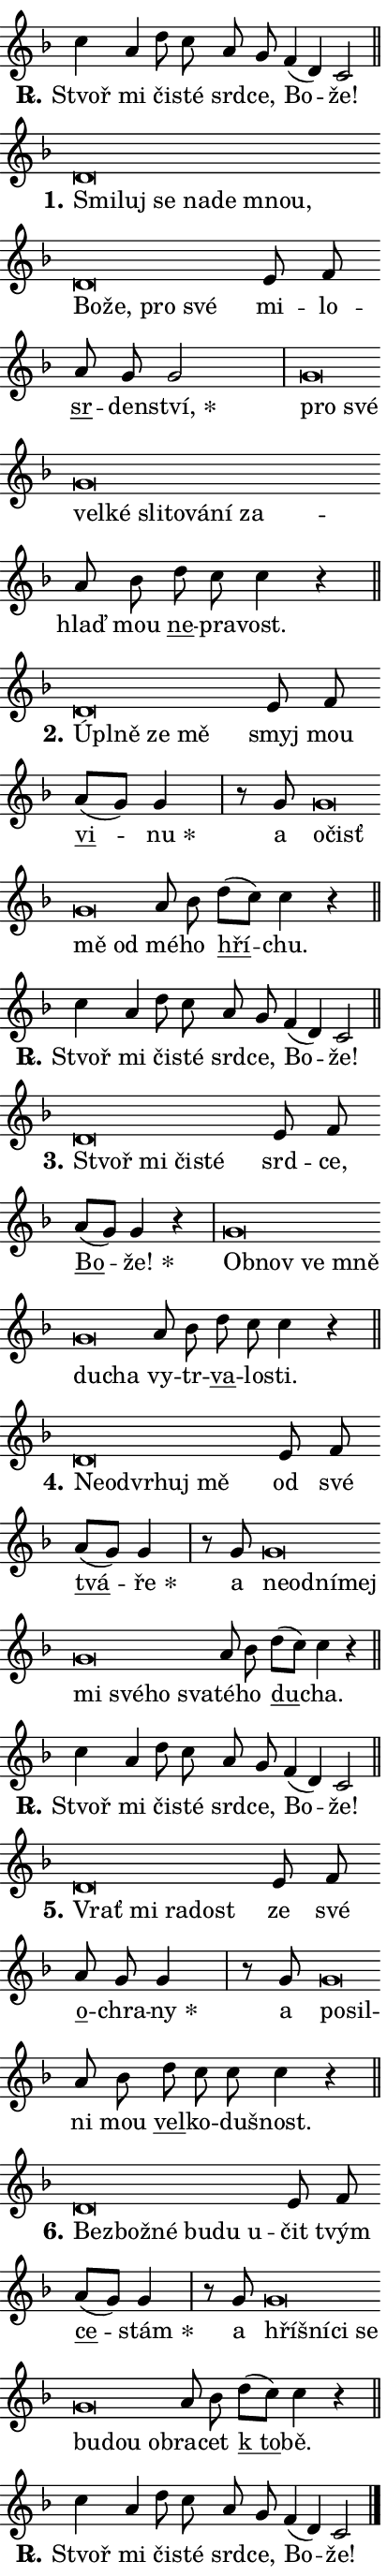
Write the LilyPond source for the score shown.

\version "2.24.0"
\header { tagline = "" }
\paper {
  indent = 0\cm
  top-margin = 0\cm
  right-margin = 0.13\cm % to fit lyric hyphens
  bottom-margin = 0\cm
  left-margin = 0\cm
  paper-width = 7\cm
  page-breaking = #ly:one-page-breaking
  system-system-spacing.basic-distance = #11
  score-system-spacing.basic-distance = #11
  ragged-last = ##f
}


%% Author: Thomas Morley
%% https://lists.gnu.org/archive/html/lilypond-user/2020-05/msg00002.html
#(define (line-position grob)
"Returns position of @var[grob} in current system:
   @code{'start}, if at first time-step
   @code{'end}, if at last time-step
   @code{'middle} otherwise
"
  (let* ((col (ly:item-get-column grob))
         (ln (ly:grob-object col 'left-neighbor))
         (rn (ly:grob-object col 'right-neighbor))
         (col-to-check-left (if (ly:grob? ln) ln col))
         (col-to-check-right (if (ly:grob? rn) rn col))
         (break-dir-left
           (and
             (ly:grob-property col-to-check-left 'non-musical #f)
             (ly:item-break-dir col-to-check-left)))
         (break-dir-right
           (and
             (ly:grob-property col-to-check-right 'non-musical #f)
             (ly:item-break-dir col-to-check-right))))
        (cond ((eqv? 1 break-dir-left) 'start)
              ((eqv? -1 break-dir-right) 'end)
              (else 'middle))))

#(define (tranparent-at-line-position vctor)
  (lambda (grob)
  "Relying on @code{line-position} select the relevant enry from @var{vctor}.
Used to determine transparency,"
    (case (line-position grob)
      ((end) (not (vector-ref vctor 0)))
      ((middle) (not (vector-ref vctor 1)))
      ((start) (not (vector-ref vctor 2))))))

noteHeadBreakVisibility =
#(define-music-function (break-visibility)(vector?)
"Makes @code{NoteHead}s transparent relying on @var{break-visibility}"
#{
  \override NoteHead.transparent =
    #(tranparent-at-line-position break-visibility)
#})

#(define delete-ledgers-for-transparent-note-heads
  (lambda (grob)
    "Reads whether a @code{NoteHead} is transparent.
If so this @code{NoteHead} is removed from @code{'note-heads} from
@var{grob}, which is supposed to be @code{LedgerLineSpanner}.
As a result ledgers are not printed for this @code{NoteHead}"
    (let* ((nhds-array (ly:grob-object grob 'note-heads))
           (nhds-list
             (if (ly:grob-array? nhds-array)
                 (ly:grob-array->list nhds-array)
                 '()))
           ;; Relies on the transparent-property being done before
           ;; Staff.LedgerLineSpanner.after-line-breaking is executed.
           ;; This is fragile ...
           (to-keep
             (remove
               (lambda (nhd)
                 (ly:grob-property nhd 'transparent #f))
               nhds-list)))
      ;; TODO find a better method to iterate over grob-arrays, similiar
      ;; to filter/remove etc for lists
      ;; For now rebuilt from scratch
      (set! (ly:grob-object grob 'note-heads)  '())
      (for-each
        (lambda (nhd)
          (ly:pointer-group-interface::add-grob grob 'note-heads nhd))
        to-keep))))

squashNotes = {
  \override NoteHead.X-extent = #'(-0.2 . 0.2)
  \override NoteHead.Y-extent = #'(-0.75 . 0)
  \override NoteHead.stencil =
    #(lambda (grob)
       (let ((pos (ly:grob-property grob 'staff-position)))
         (begin
           (if (< pos -7) (display "ERROR: Lower brevis then expected\n") (display ""))
           (if (<= pos -6) ly:text-interface::print ly:note-head::print))))
}
unSquashNotes = {
  \revert NoteHead.X-extent
  \revert NoteHead.Y-extent
  \revert NoteHead.stencil
}

hideNotes = \noteHeadBreakVisibility #begin-of-line-visible
unHideNotes = \noteHeadBreakVisibility #all-visible

% work-around for resetting accidentals
% https://lilypond.org/doc/v2.23/Documentation/notation/displaying-rhythms#unmetered-music
cadenzaMeasure = {
  \cadenzaOff
  \partial 1024 s1024
  \cadenzaOn
}

#(define-markup-command (accent layout props text) (markup?)
  "Underline accented syllable"
  (interpret-markup layout props
    #{\markup \override #'(offset . 4.3) \underline { #text }#}))

responsum = \markup \concat {
  "R" \hspace #-1.05 \path #0.1 #'((moveto 0 0.07) (lineto 0.9 0.8)) \hspace #0.05 "."
}

spaceSize = #0.6828661417322834 % exact space size for TeX Gyre Schola

\layout {
  \context {
    \Staff
    \remove "Time_signature_engraver"
    \override LedgerLineSpanner.after-line-breaking = #delete-ledgers-for-transparent-note-heads
  }
  \context {
    \Lyrics {
      \override LyricSpace.minimum-distance = \spaceSize
      \override LyricText.font-name = #"TeX Gyre Schola"
      \override LyricText.font-size = 1
      \override StanzaNumber.font-name = #"TeX Gyre Schola Bold"
      \override StanzaNumber.font-size = 1
    }
  }
  \context {
    \Score 
    \override NoteHead.text =
      #(lambda (grob) 
        (let ((pos (ly:grob-property grob 'staff-position)))
          #{\markup {
            \combine
              \halign #-0.55 \raise #(if (= pos -6) 0 0.5) \override #'(thickness . 2) \draw-line #'(3.2 . 0)
              \musicglyph "noteheads.sM1"
          }#}))
  }
}

% magnetic-lyrics.ily
%
%   written by
%     Jean Abou Samra <jean@abou-samra.fr>
%     Werner Lemberg <wl@gnu.org>
%
%   adapted by
%     Jiri Hon <jiri.hon@gmail.com>
%
% Version 2022-Apr-15

% https://www.mail-archive.com/lilypond-user@gnu.org/msg149350.html

#(define (Left_hyphen_pointer_engraver context)
   "Collect syllable-hyphen-syllable occurrences in lyrics and store
them in properties.  This engraver only looks to the left.  For
example, if the lyrics input is @code{foo -- bar}, it does the
following.

@itemize @bullet
@item
Set the @code{text} property of the @code{LyricHyphen} grob between
@q{foo} and @q{bar} to @code{foo}.

@item
Set the @code{left-hyphen} property of the @code{LyricText} grob with
text @q{foo} to the @code{LyricHyphen} grob between @q{foo} and
@q{bar}.
@end itemize

Use this auxiliary engraver in combination with the
@code{lyric-@/text::@/apply-@/magnetic-@/offset!} hook."
   (let ((hyphen #f)
         (text #f))
     (make-engraver
      (acknowledgers
       ((lyric-syllable-interface engraver grob source-engraver)
        (set! text grob)))
      (end-acknowledgers
       ((lyric-hyphen-interface engraver grob source-engraver)
        ;(when (not (grob::has-interface grob 'lyric-space-interface))
          (set! hyphen grob)));)
      ((stop-translation-timestep engraver)
       (when (and text hyphen)
         (ly:grob-set-object! text 'left-hyphen hyphen))
       (set! text #f)
       (set! hyphen #f)))))

#(define (lyric-text::apply-magnetic-offset! grob)
   "If the space between two syllables is less than the value in
property @code{LyricText@/.details@/.squash-threshold}, move the right
syllable to the left so that it gets concatenated with the left
syllable.

Use this function as a hook for
@code{LyricText@/.after-@/line-@/breaking} if the
@code{Left_@/hyphen_@/pointer_@/engraver} is active."
   (let ((hyphen (ly:grob-object grob 'left-hyphen #f)))
     (when hyphen
       (let ((left-text (ly:spanner-bound hyphen LEFT)))
         (when (grob::has-interface left-text 'lyric-syllable-interface)
           (let* ((common (ly:grob-common-refpoint grob left-text X))
                  (this-x-ext (ly:grob-extent grob common X))
                  (left-x-ext
                   (begin
                     ;; Trigger magnetism for left-text.
                     (ly:grob-property left-text 'after-line-breaking)
                     (ly:grob-extent left-text common X)))
                  ;; `delta` is the gap width between two syllables.
                  (delta (- (interval-start this-x-ext)
                            (interval-end left-x-ext)))
                  (details (ly:grob-property grob 'details))
                  (threshold (assoc-get 'squash-threshold details 0.2)))
             (when (< delta threshold)
               (let* (;; We have to manipulate the input text so that
                      ;; ligatures crossing syllable boundaries are not
                      ;; disabled.  For languages based on the Latin
                      ;; script this is essentially a beautification.
                      ;; However, for non-Western scripts it can be a
                      ;; necessity.
                      (lt (ly:grob-property left-text 'text))
                      (rt (ly:grob-property grob 'text))
                      (is-space (grob::has-interface hyphen 'lyric-space-interface))
                      (space (if is-space " " ""))
                      (extra-delta (if is-space spaceSize 0))
                      ;; Append new syllable.
                      (ltrt-space (if (and (string? lt) (string? rt))
                                (string-append lt space rt)
                                (make-concat-markup (list lt space rt))))
                      ;; Right-align `ltrt` to the right side.
                      (ltrt-space-markup (grob-interpret-markup
                               grob
                               (make-translate-markup
                                (cons (interval-length this-x-ext) 0)
                                (make-right-align-markup ltrt-space)))))
                 (begin
                   ;; Don't print `left-text`.
                   (ly:grob-set-property! left-text 'stencil #f)
                   ;; Set text and stencil (which holds all collected
                   ;; syllables so far) and shift it to the left.
                   (ly:grob-set-property! grob 'text ltrt-space)
                   (ly:grob-set-property! grob 'stencil ltrt-space-markup)
                   (ly:grob-translate-axis! grob (- (- delta extra-delta)) X))))))))))


#(define (lyric-hyphen::displace-bounds-first grob)
   ;; Make very sure this callback isn't triggered too early.
   (let ((left (ly:spanner-bound grob LEFT))
         (right (ly:spanner-bound grob RIGHT)))
     (ly:grob-property left 'after-line-breaking)
     (ly:grob-property right 'after-line-breaking)
     (ly:lyric-hyphen::print grob)))

squashThreshold = #0.4

\layout {
  \context {
    \Lyrics
    \consists #Left_hyphen_pointer_engraver
    \override LyricText.after-line-breaking =
      #lyric-text::apply-magnetic-offset!
    \override LyricHyphen.stencil = #lyric-hyphen::displace-bounds-first
    \override LyricText.details.squash-threshold = \squashThreshold
    \override LyricHyphen.minimum-distance = 0
    \override LyricHyphen.minimum-length = \squashThreshold
  }
}

squashText = \override LyricText.details.squash-threshold = 9999
unSquashText = \override LyricText.details.squash-threshold = \squashThreshold

leftText = \override LyricText.self-alignment-X = #LEFT
unLeftText = \revert LyricText.self-alignment-X

starOffset = #(lambda (grob) 
                (let ((x_offset (ly:self-alignment-interface::aligned-on-x-parent grob)))
                  (if (= x_offset 0) 0 (+ x_offset 1.2))))

star = #(define-music-function (syllable)(string?)
"Append star separator at the end of a syllable"
#{
  \once \override LyricText.X-offset = #starOffset
  \lyricmode { \markup {
    #syllable
    \override #'((font-name . "TeX Gyre Schola Bold")) \hspace #0.2 \lower #0.65 \larger "*"
  } }
#})

starAccent = #(define-music-function (syllable)(string?)
"Append star separator at the end of a syllable and make accent"
#{
  \once \override LyricText.X-offset = #starOffset
  \lyricmode { \markup {
    \accent #syllable
    \override #'((font-name . "TeX Gyre Schola Bold")) \hspace #0.2 \lower #0.65 \larger "*"
  } }
#})

breath = #(define-music-function (syllable)(string?)
"Append breathing indicator at the end of a syllable"
#{
  \lyricmode { \markup { #syllable "+" } }
#})

optionalBreath = #(define-music-function (syllable)(string?)
"Append optional breathing indicator at the end of a syllable"
#{
  \lyricmode { \markup { #syllable "(+)" } }
#})


\score {
    <<
        \new Voice = "melody" { \cadenzaOn \key f \major \relative { c''4 a d8 c a g \bar "" f4( d) c2 \cadenzaMeasure \bar "||" \break } }
        \new Lyrics \lyricsto "melody" { \lyricmode { \set stanza = \responsum
Stvoř mi či -- sté srd -- ce, Bo -- že! } }
    >>
    \layout {}
}

\score {
    <<
        \new Voice = "melody" { \cadenzaOn \key f \major \relative { \squashNotes d'\breve*1/16 \hideNotes \breve*1/16 \bar "" \breve*1/16 \bar "" \breve*1/16 \bar "" \breve*1/16 \bar "" \breve*1/16 \bar "" \breve*1/16 \bar "" \breve*1/16 \bar "" \breve*1/16 \breve*1/16 \bar "" \unHideNotes \unSquashNotes e8 f \bar "" a g g2 \cadenzaMeasure \bar "|" \squashNotes g\breve*1/16 \hideNotes \breve*1/16 \bar "" \breve*1/16 \bar "" \breve*1/16 \bar "" \breve*1/16 \bar "" \breve*1/16 \bar "" \breve*1/16 \bar "" \breve*1/16 \breve*1/16 \bar "" \unHideNotes \unSquashNotes a8 bes \bar "" d c c4 r \cadenzaMeasure \bar "||" \break } }
        \new Lyrics \lyricsto "melody" { \lyricmode { \set stanza = "1."
\leftText Smi -- \squashText luj se na -- de mnou, Bo -- že, pro své \unLeftText \unSquashText mi -- lo -- \markup \accent sr -- den -- \star ství, \leftText pro \squashText své vel -- ké sli -- to -- vá -- ní za -- \unLeftText \unSquashText hlaď mou \markup \accent ne -- pra -- vost. } }
    >>
    \layout {}
}

\score {
    <<
        \new Voice = "melody" { \cadenzaOn \key f \major \relative { \squashNotes d'\breve*1/16 \hideNotes \breve*1/16 \bar "" \breve*1/16 \breve*1/16 \bar "" \unHideNotes \unSquashNotes e8 f \bar "" a[( g)] g4 \cadenzaMeasure \bar "|" r8 g8 \squashNotes g\breve*1/16 \hideNotes \breve*1/16 \bar "" \breve*1/16 \breve*1/16 \bar "" \unHideNotes \unSquashNotes a8 bes \bar "" d[( c)] c4 r \cadenzaMeasure \bar "||" \break } }
        \new Lyrics \lyricsto "melody" { \lyricmode { \set stanza = "2."
\leftText Úpl -- \squashText ně ze mě \unLeftText \unSquashText smyj mou \markup \accent vi -- \star nu a \leftText o -- \squashText čisť mě od \unLeftText \unSquashText mé -- ho \markup \accent hří -- chu. } }
    >>
    \layout {}
}

\score {
    <<
        \new Voice = "melody" { \cadenzaOn \key f \major \relative { c''4 a d8 c a g \bar "" f4( d) c2 \cadenzaMeasure \bar "||" \break } }
        \new Lyrics \lyricsto "melody" { \lyricmode { \set stanza = \responsum
Stvoř mi či -- sté srd -- ce, Bo -- že! } }
    >>
    \layout {}
}

\score {
    <<
        \new Voice = "melody" { \cadenzaOn \key f \major \relative { \squashNotes d'\breve*1/16 \hideNotes \breve*1/16 \bar "" \breve*1/16 \breve*1/16 \bar "" \unHideNotes \unSquashNotes e8 f \bar "" a[( g)] g4 r \cadenzaMeasure \bar "|" \squashNotes g\breve*1/16 \hideNotes \breve*1/16 \bar "" \breve*1/16 \bar "" \breve*1/16 \bar "" \breve*1/16 \breve*1/16 \bar "" \unHideNotes \unSquashNotes a8 bes \bar "" d c c4 r \cadenzaMeasure \bar "||" \break } }
        \new Lyrics \lyricsto "melody" { \lyricmode { \set stanza = "3."
\leftText Stvoř \squashText mi či -- sté \unLeftText \unSquashText srd -- ce, \markup \accent Bo -- \star že! \leftText Ob -- \squashText nov ve mně du -- cha \unLeftText \unSquashText vy -- tr -- \markup \accent va -- lo -- sti. } }
    >>
    \layout {}
}

\score {
    <<
        \new Voice = "melody" { \cadenzaOn \key f \major \relative { \squashNotes d'\breve*1/16 \hideNotes \breve*1/16 \bar "" \breve*1/16 \bar "" \breve*1/16 \breve*1/16 \bar "" \unHideNotes \unSquashNotes e8 f \bar "" a[( g)] g4 \cadenzaMeasure \bar "|" r8 g8 \squashNotes g\breve*1/16 \hideNotes \breve*1/16 \bar "" \breve*1/16 \bar "" \breve*1/16 \bar "" \breve*1/16 \bar "" \breve*1/16 \bar "" \breve*1/16 \breve*1/16 \bar "" \unHideNotes \unSquashNotes a8 bes \bar "" d[( c)] c4 r \cadenzaMeasure \bar "||" \break } }
        \new Lyrics \lyricsto "melody" { \lyricmode { \set stanza = "4."
\leftText Ne -- \squashText od -- vr -- huj mě \unLeftText \unSquashText od své \markup \accent tvá -- \star ře a \leftText ne -- \squashText od -- ní -- mej mi své -- ho sva -- \unLeftText \unSquashText té -- ho \markup \accent du -- cha. } }
    >>
    \layout {}
}

\score {
    <<
        \new Voice = "melody" { \cadenzaOn \key f \major \relative { c''4 a d8 c a g \bar "" f4( d) c2 \cadenzaMeasure \bar "||" \break } }
        \new Lyrics \lyricsto "melody" { \lyricmode { \set stanza = \responsum
Stvoř mi či -- sté srd -- ce, Bo -- že! } }
    >>
    \layout {}
}

\score {
    <<
        \new Voice = "melody" { \cadenzaOn \key f \major \relative { \squashNotes d'\breve*1/16 \hideNotes \breve*1/16 \bar "" \breve*1/16 \breve*1/16 \bar "" \unHideNotes \unSquashNotes e8 f \bar "" a g g4 \cadenzaMeasure \bar "|" r8 g8 \squashNotes g\breve*1/16 \hideNotes \breve*1/16 \bar "" \unHideNotes \unSquashNotes a8 bes \bar "" d c c c4 r \cadenzaMeasure \bar "||" \break } }
        \new Lyrics \lyricsto "melody" { \lyricmode { \set stanza = "5."
\leftText Vrať \squashText mi ra -- dost \unLeftText \unSquashText ze své \markup \accent o -- chra -- \star ny a \leftText po -- \squashText sil -- \unLeftText \unSquashText ni mou \markup \accent vel -- ko -- du -- šnost. } }
    >>
    \layout {}
}

\score {
    <<
        \new Voice = "melody" { \cadenzaOn \key f \major \relative { \squashNotes d'\breve*1/16 \hideNotes \breve*1/16 \bar "" \breve*1/16 \bar "" \breve*1/16 \bar "" \breve*1/16 \breve*1/16 \bar "" \unHideNotes \unSquashNotes e8 f \bar "" a[( g)] g4 \cadenzaMeasure \bar "|" r8 g8 \squashNotes g\breve*1/16 \hideNotes \breve*1/16 \bar "" \breve*1/16 \bar "" \breve*1/16 \bar "" \breve*1/16 \bar "" \breve*1/16 \breve*1/16 \bar "" \unHideNotes \unSquashNotes a8 bes \bar "" d[( c)] c4 r \cadenzaMeasure \bar "||" \break } }
        \new Lyrics \lyricsto "melody" { \lyricmode { \set stanza = "6."
\leftText Bez -- \squashText bož -- né bu -- du u -- \unLeftText \unSquashText čit tvým \markup \accent ce -- \star stám a \leftText hří -- \squashText šní -- ci se bu -- dou ob -- \unLeftText \unSquashText ra -- cet \markup \accent "k to" -- bě. } }
    >>
    \layout {}
}

\score {
    <<
        \new Voice = "melody" { \cadenzaOn \key f \major \relative { c''4 a d8 c a g \bar "" f4( d) c2 \cadenzaMeasure \bar "||" \break } \bar "|." }
        \new Lyrics \lyricsto "melody" { \lyricmode { \set stanza = \responsum
Stvoř mi či -- sté srd -- ce, Bo -- že! } }
    >>
    \layout {}
}
